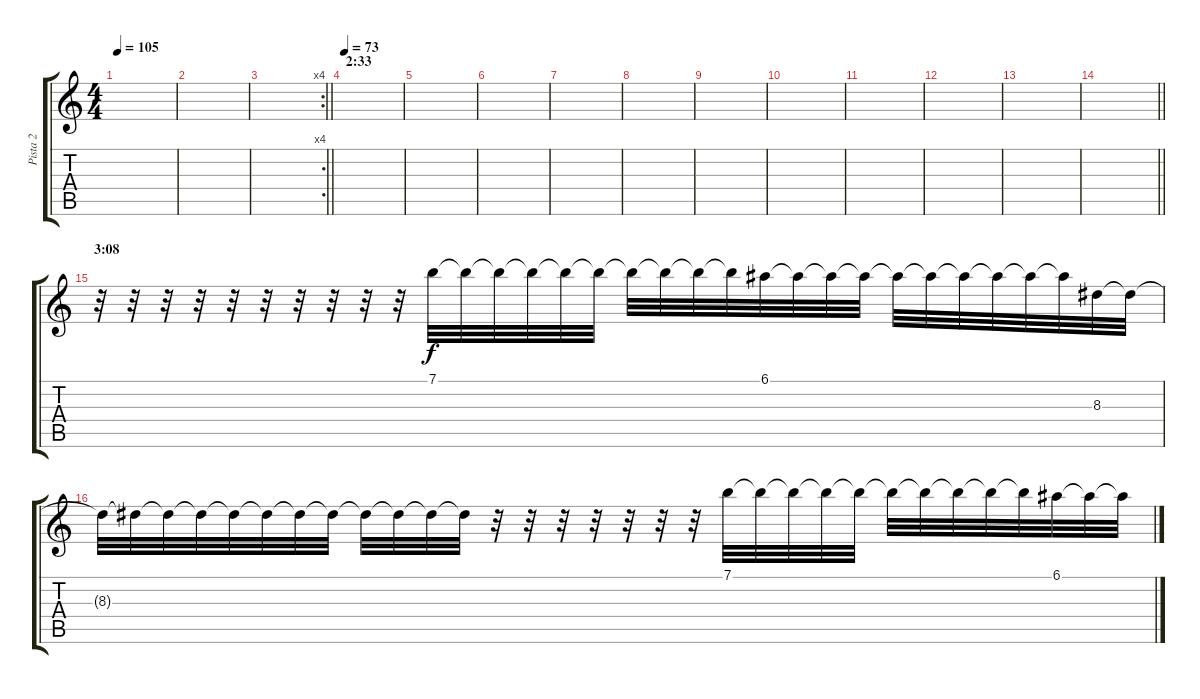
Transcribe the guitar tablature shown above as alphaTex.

\track ("Pista 2" "Pista 2") {instrument distortionguitar}
\staff {score tabs}
\tuning (E4 B3 G3 D3 A2 E2) {hide}
\ts (4 4)
\tempo 105
\clef g2
\ks c
|
|
\rc 4
\barLineRight lightlight
|
\section ("" "2:33")
\tempo 73
|
|
|
|
|
|
|
|
|
|
\barLineRight lightlight
|
\section ("" "3:08")
r.32 r.32 r.32 r.32 r.32 r.32 r.32 r.32 r.32 r.32 7.1.32 7.1{t}.32 7.1{t}.32 7.1{t}.32 7.1{t}.32 7.1{t}.32 7.1{t}.32 7.1{t}.32 7.1{t}.32 7.1{t}.32 6.1.32 6.1{t}.32 6.1{t}.32 6.1{t}.32 6.1{t}.32 6.1{t}.32 6.1{t}.32 6.1{t}.32 6.1{t}.32 6.1{t}.32 8.3.32 8.3{t}.32 |
8.3{t}.32 8.3{t}.32 8.3{t}.32 8.3{t}.32 8.3{t}.32 8.3{t}.32 8.3{t}.32 8.3{t}.32 8.3{t}.32 8.3{t}.32 8.3{t}.32 8.3{t}.32 r.32 r.32 r.32 r.32 r.32 r.32 r.32 7.1.32 7.1{t}.32 7.1{t}.32 7.1{t}.32 7.1{t}.32 7.1{t}.32 7.1{t}.32 7.1{t}.32 7.1{t}.32 7.1{t}.32 6.1.32 6.1{t}.32 6.1{t}.32
